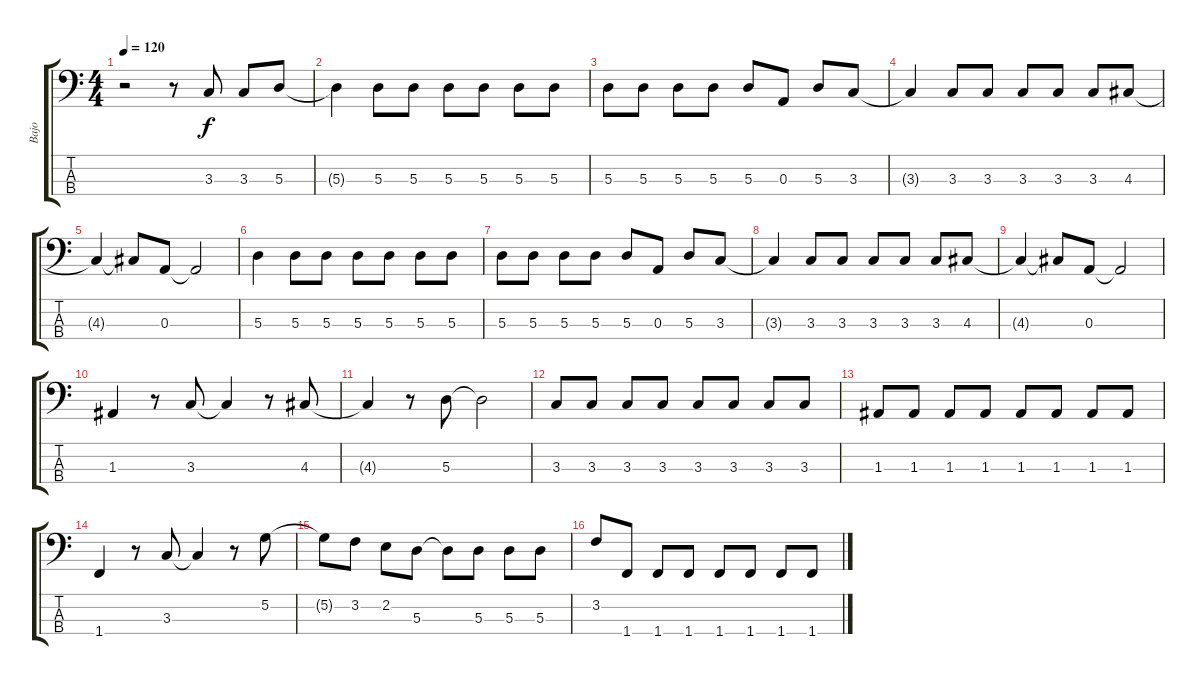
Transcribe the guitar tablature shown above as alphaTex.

\track ("Bajo" "Bajo") {instrument electricbasspick}
\staff {score tabs}
\tuning (G2 D2 A1 E1) {hide}
\ts (4 4)
\tempo 120
\clef f4
\ks c
r.2{dy f instrument electricbasspick} r.8 3.3.8 3.3.8 5.3.8 |
5.3{t}.4 5.3.8 5.3.8 5.3.8 5.3.8 5.3.8 5.3.8 |
5.3.8 5.3.8 5.3.8 5.3.8 5.3.8 0.3.8 5.3.8 3.3.8 |
3.3{t}.4 3.3.8 3.3.8 3.3.8 3.3.8 3.3.8 4.3.8 |
4.3{t}.4 4.3{t}.8 0.3.8 0.3{t}.2 |
5.3.4 5.3.8 5.3.8 5.3.8 5.3.8 5.3.8 5.3.8 |
5.3.8 5.3.8 5.3.8 5.3.8 5.3.8 0.3.8 5.3.8 3.3.8 |
3.3{t}.4 3.3.8 3.3.8 3.3.8 3.3.8 3.3.8 4.3.8 |
4.3{t}.4 4.3{t}.8 0.3.8 0.3{t}.2 |
1.3.4 r.8 3.3.8 3.3{t}.4 r.8 4.3.8 |
4.3{t}.4 r.8 5.3.8 5.3{t}.2 |
3.3.8 3.3.8 3.3.8 3.3.8 3.3.8 3.3.8 3.3.8 3.3.8 |
1.3.8 1.3.8 1.3.8 1.3.8 1.3.8 1.3.8 1.3.8 1.3.8 |
1.4.4 r.8 3.3.8 3.3{t}.4 r.8 5.2.8 |
5.2{t}.8 3.2.8 2.2.8 5.3.8 5.3{t}.8 5.3.8 5.3.8 5.3.8 |
3.2.8 1.4.8 1.4.8 1.4.8 1.4.8 1.4.8 1.4.8 1.4.8
